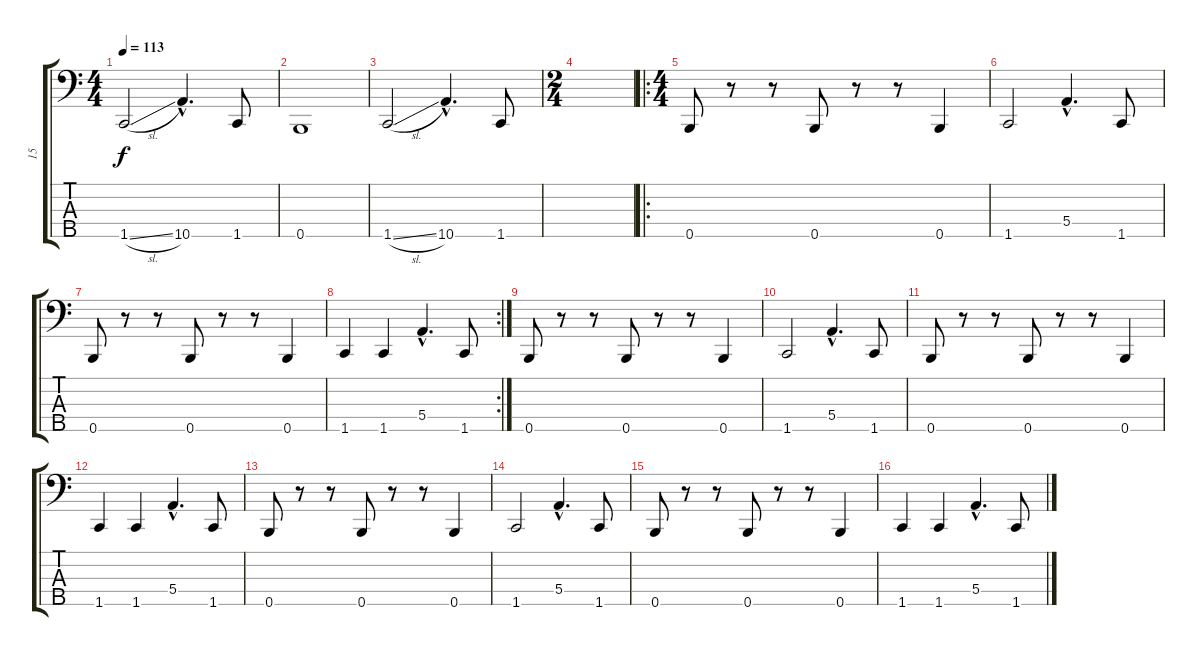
\track ("15" "15") {instrument electricbasspick}
\staff {score tabs}
\tuning (G2 D2 A1 E1 B0) {hide}
\ts (4 4)
\tempo 113
\clef f4
\ks c
1.5{sl}.2{dy f} 10.5{hac}.4{d} 1.5.8 |
0.5.1 |
1.5{sl}.2 10.5{hac}.4{d} 1.5.8 |
\ts (2 4)
|
\ro
\ts (4 4)
0.5.8 r.8 r.8 0.5.8 r.8 r.8 0.5.4 |
1.5.2 5.4{hac}.4{d} 1.5.8 |
0.5.8 r.8 r.8 0.5.8 r.8 r.8 0.5.4 |
\rc 2
1.5.4 1.5.4 5.4{hac}.4{d} 1.5.8 |
0.5.8 r.8 r.8 0.5.8 r.8 r.8 0.5.4 |
1.5.2 5.4{hac}.4{d} 1.5.8 |
0.5.8 r.8 r.8 0.5.8 r.8 r.8 0.5.4 |
1.5.4 1.5.4 5.4{hac}.4{d} 1.5.8 |
0.5.8 r.8 r.8 0.5.8 r.8 r.8 0.5.4 |
1.5.2 5.4{hac}.4{d} 1.5.8 |
0.5.8 r.8 r.8 0.5.8 r.8 r.8 0.5.4 |
1.5.4 1.5.4 5.4{hac}.4{d} 1.5.8
